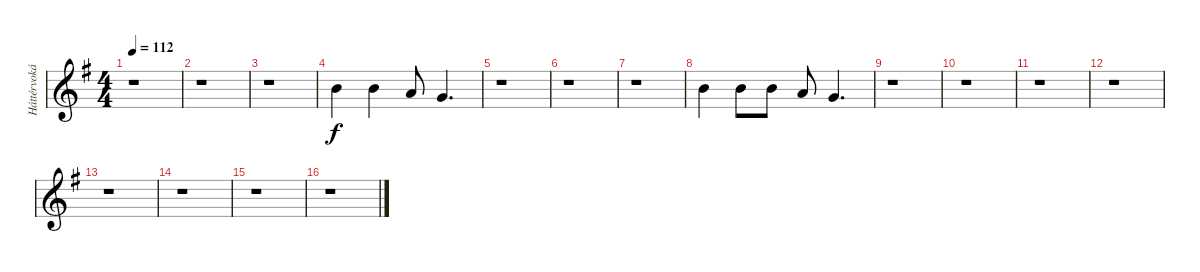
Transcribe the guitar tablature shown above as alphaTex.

\track ("Háttérvokál" "Háttérvoká") {instrument baritonesax}
\staff {score}
\tuning (E4 B3 G3 D3 A2 E2) {hide}
\ts (4 4)
\tempo 112
\clef g2
\ks g
r.1{dy f} |
r.1 |
r.1 |
7.1.4 7.1.4 5.1.8 3.1.4{d} |
r.1 |
r.1 |
r.1 |
7.1.4 7.1.8 7.1.8 5.1.8 3.1.4{d} |
r.1 |
r.1 |
r.1 |
r.1 |
r.1 |
r.1 |
r.1 |
r.1
